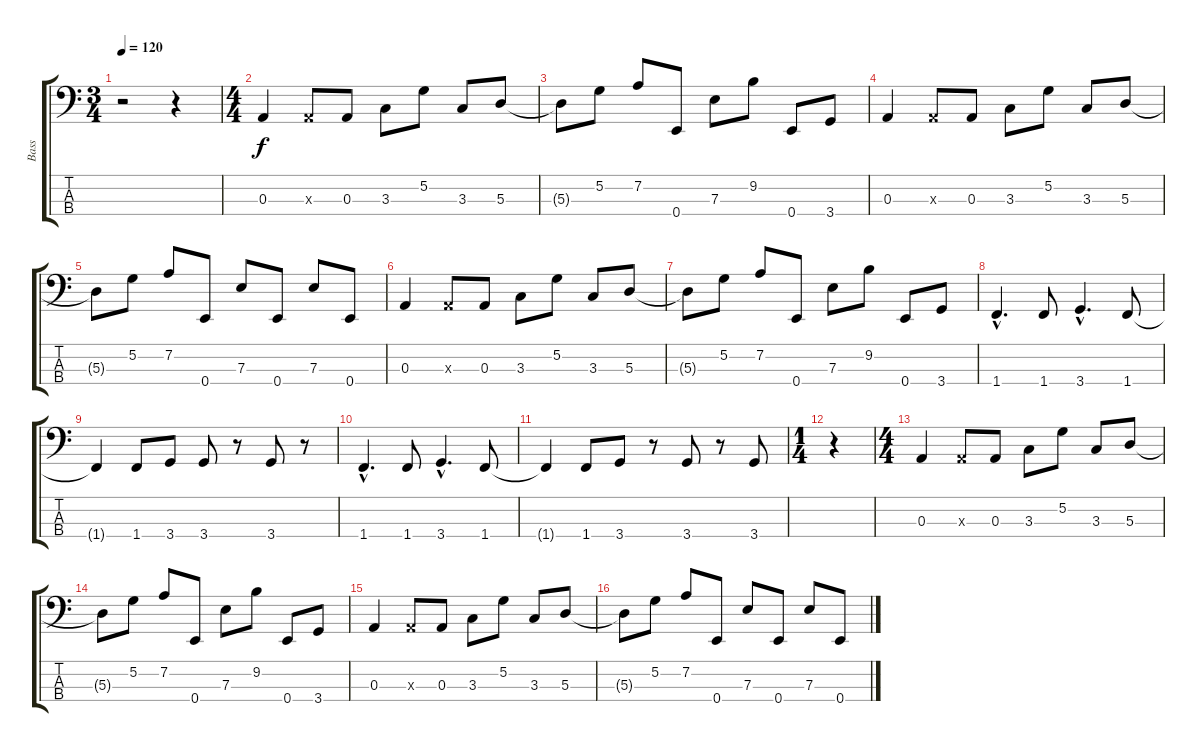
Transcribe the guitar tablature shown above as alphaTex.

\track ("Bass" "Bass") {instrument electricbassfinger}
\staff {score tabs}
\tuning (G2 D2 A1 E1) {hide}
\ts (3 4)
\tempo 120
\clef f4
\ks c
r.2{dy f instrument electricbassfinger} r.4 |
\ts (4 4)
0.3.4 0.3{x}.8 0.3.8 3.3.8 5.2.8 3.3.8 5.3.8 |
5.3{t}.8 5.2.8 7.2.8 0.4.8 7.3.8 9.2.8 0.4.8 3.4.8 |
0.3.4 0.3{x}.8 0.3.8 3.3.8 5.2.8 3.3.8 5.3.8 |
5.3{t}.8 5.2.8 7.2.8 0.4.8 7.3.8 0.4.8 7.3.8 0.4.8 |
0.3.4 0.3{x}.8 0.3.8 3.3.8 5.2.8 3.3.8 5.3.8 |
5.3{t}.8 5.2.8 7.2.8 0.4.8 7.3.8 9.2.8 0.4.8 3.4.8 |
1.4{hac}.4{d} 1.4.8 3.4{hac}.4{d} 1.4.8 |
1.4{t}.4 1.4.8 3.4.8 3.4.8 r.8 3.4.8 r.8 |
1.4{hac}.4{d} 1.4.8 3.4{hac}.4{d} 1.4.8 |
1.4{t}.4 1.4.8 3.4.8 r.8 3.4.8 r.8 3.4.8 |
\ts (1 4)
r.4 |
\ts (4 4)
0.3.4 0.3{x}.8 0.3.8 3.3.8 5.2.8 3.3.8 5.3.8 |
5.3{t}.8 5.2.8 7.2.8 0.4.8 7.3.8 9.2.8 0.4.8 3.4.8 |
0.3.4 0.3{x}.8 0.3.8 3.3.8 5.2.8 3.3.8 5.3.8 |
5.3{t}.8 5.2.8 7.2.8 0.4.8 7.3.8 0.4.8 7.3.8 0.4.8
